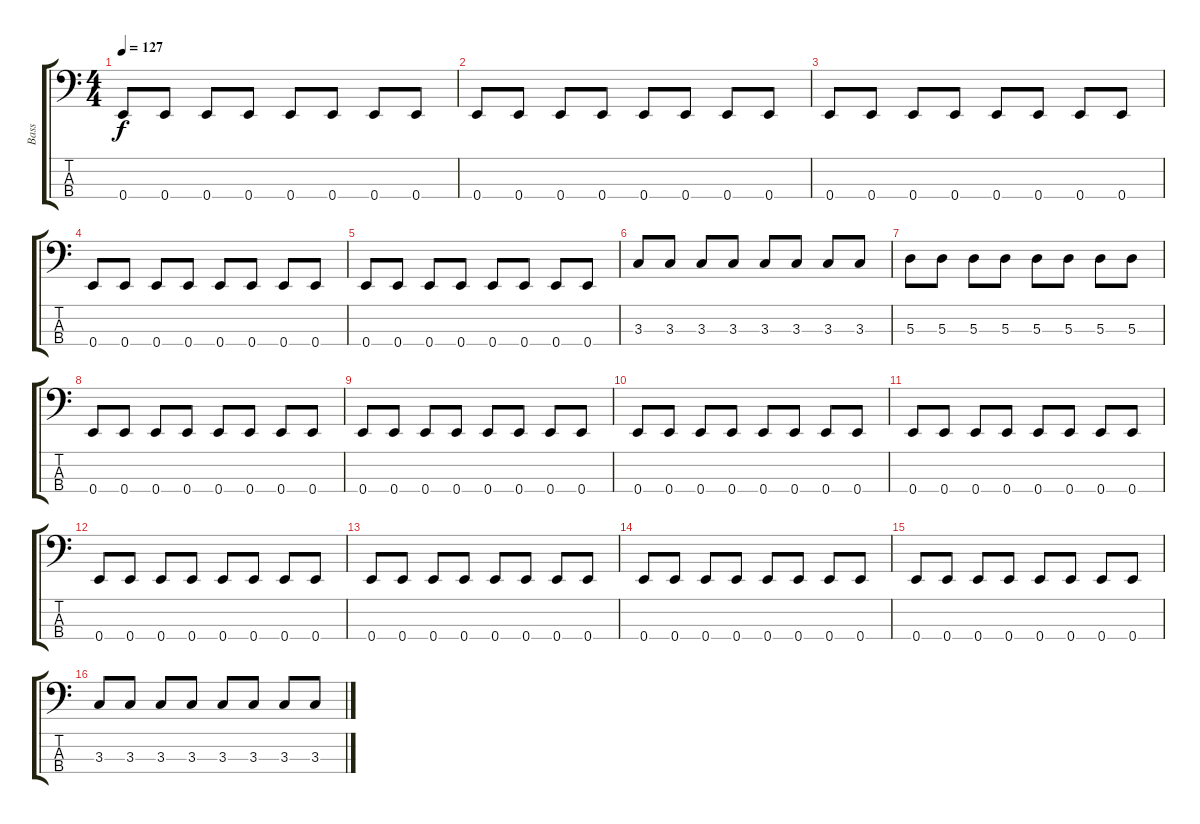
\track ("Bass" "Bass") {instrument electricbassfinger}
\staff {score tabs}
\tuning (G2 D2 A1 E1) {hide}
\ts (4 4)
\tempo 127
\clef f4
\ks c
0.4.8{dy f} 0.4.8 0.4.8 0.4.8 0.4.8 0.4.8 0.4.8 0.4.8 |
0.4.8 0.4.8 0.4.8 0.4.8 0.4.8 0.4.8 0.4.8 0.4.8 |
0.4.8 0.4.8 0.4.8 0.4.8 0.4.8 0.4.8 0.4.8 0.4.8 |
0.4.8 0.4.8 0.4.8 0.4.8 0.4.8 0.4.8 0.4.8 0.4.8 |
0.4.8 0.4.8 0.4.8 0.4.8 0.4.8 0.4.8 0.4.8 0.4.8 |
3.3.8 3.3.8 3.3.8 3.3.8 3.3.8 3.3.8 3.3.8 3.3.8 |
5.3.8 5.3.8 5.3.8 5.3.8 5.3.8 5.3.8 5.3.8 5.3.8 |
0.4.8 0.4.8 0.4.8 0.4.8 0.4.8 0.4.8 0.4.8 0.4.8 |
0.4.8 0.4.8 0.4.8 0.4.8 0.4.8 0.4.8 0.4.8 0.4.8 |
0.4.8 0.4.8 0.4.8 0.4.8 0.4.8 0.4.8 0.4.8 0.4.8 |
0.4.8 0.4.8 0.4.8 0.4.8 0.4.8 0.4.8 0.4.8 0.4.8 |
0.4.8 0.4.8 0.4.8 0.4.8 0.4.8 0.4.8 0.4.8 0.4.8 |
0.4.8 0.4.8 0.4.8 0.4.8 0.4.8 0.4.8 0.4.8 0.4.8 |
0.4.8 0.4.8 0.4.8 0.4.8 0.4.8 0.4.8 0.4.8 0.4.8 |
0.4.8 0.4.8 0.4.8 0.4.8 0.4.8 0.4.8 0.4.8 0.4.8 |
3.3.8 3.3.8 3.3.8 3.3.8 3.3.8 3.3.8 3.3.8 3.3.8
